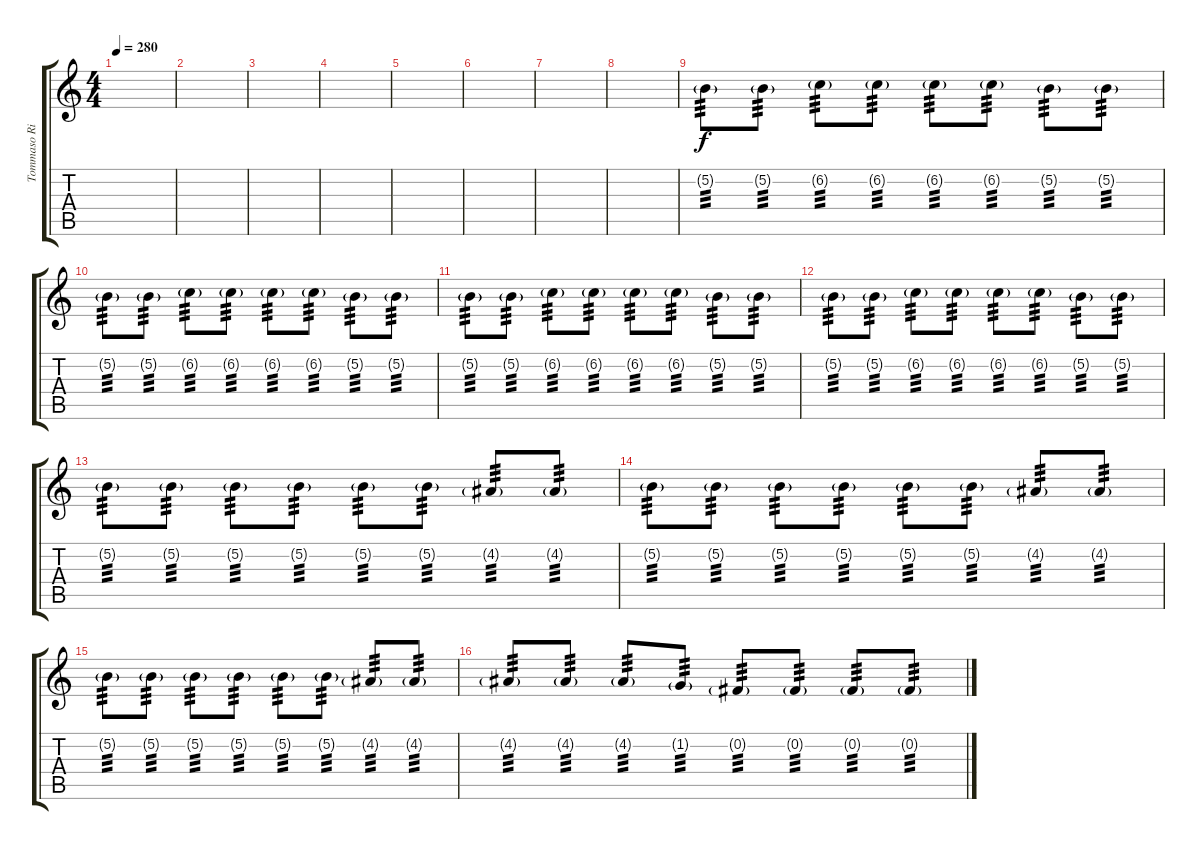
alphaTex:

\track ("Tommaso Ricardi" "Tommaso Ri") {instrument overdrivenguitar}
\staff {score tabs}
\tuning (B3 Gb3 D3 A2 E2 B1) {hide}
\ts (4 4)
\tempo 280
\clef g2
\ks c
|
|
|
|
|
|
|
|
5.2{g}.8{tp 3 volume 16} 5.2{g}.8{tp 3} 6.2{g}.8{tp 3} 6.2{g}.8{tp 3} 6.2{g}.8{tp 3} 6.2{g}.8{tp 3} 5.2{g}.8{tp 3} 5.2{g}.8{tp 3} |
5.2{g}.8{tp 3} 5.2{g}.8{tp 3} 6.2{g}.8{tp 3} 6.2{g}.8{tp 3} 6.2{g}.8{tp 3} 6.2{g}.8{tp 3} 5.2{g}.8{tp 3} 5.2{g}.8{tp 3} |
5.2{g}.8{tp 3} 5.2{g}.8{tp 3} 6.2{g}.8{tp 3} 6.2{g}.8{tp 3} 6.2{g}.8{tp 3} 6.2{g}.8{tp 3} 5.2{g}.8{tp 3} 5.2{g}.8{tp 3} |
5.2{g}.8{tp 3} 5.2{g}.8{tp 3} 6.2{g}.8{tp 3} 6.2{g}.8{tp 3} 6.2{g}.8{tp 3} 6.2{g}.8{tp 3} 5.2{g}.8{tp 3} 5.2{g}.8{tp 3} |
5.2{g}.8{tp 3} 5.2{g}.8{tp 3} 5.2{g}.8{tp 3} 5.2{g}.8{tp 3} 5.2{g}.8{tp 3} 5.2{g}.8{tp 3} 4.2{g}.8{tp 3} 4.2{g}.8{tp 3} |
5.2{g}.8{tp 3} 5.2{g}.8{tp 3} 5.2{g}.8{tp 3} 5.2{g}.8{tp 3} 5.2{g}.8{tp 3} 5.2{g}.8{tp 3} 4.2{g}.8{tp 3} 4.2{g}.8{tp 3} |
5.2{g}.8{tp 3} 5.2{g}.8{tp 3} 5.2{g}.8{tp 3} 5.2{g}.8{tp 3} 5.2{g}.8{tp 3} 5.2{g}.8{tp 3} 4.2{g}.8{tp 3} 4.2{g}.8{tp 3} |
4.2{g}.8{tp 3} 4.2{g}.8{tp 3} 4.2{g}.8{tp 3} 1.2{g}.8{tp 3} 0.2{g}.8{tp 3} 0.2{g}.8{tp 3} 0.2{g}.8{tp 3} 0.2{g}.8{tp 3}
